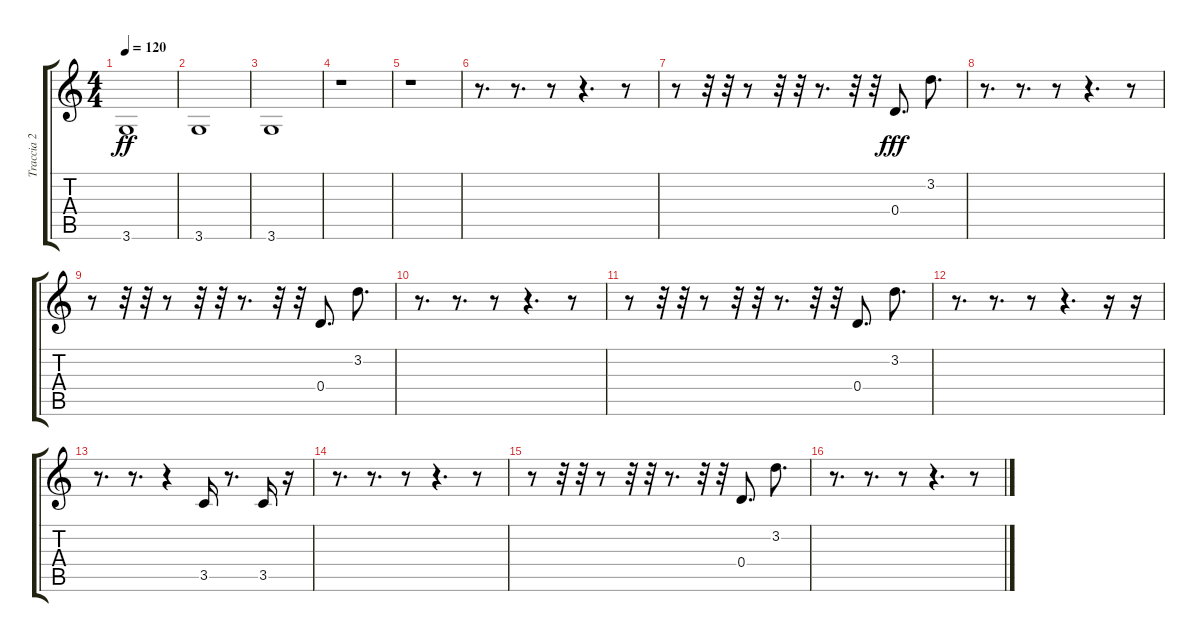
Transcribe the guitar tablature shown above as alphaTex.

\track ("Traccia 2" "Traccia 2") {instrument electricbassfinger}
\staff {score tabs}
\tuning (E4 B3 G3 D3 A2 E2) {hide}
\ts (4 4)
\tempo 120
\clef g2
\ks c
3.6.1{dy ff} |
3.6.1 |
3.6.1 |
r.1 |
r.1 |
r.8{d} r.8{d} r.8 r.4{d} r.8 |
r.8 r.32 r.32 r.8 r.32 r.32 r.8{d} r.32 r.32 0.4.8{d dy fff} 3.2.8{d} |
r.8{d} r.8{d} r.8 r.4{d} r.8 |
r.8 r.32 r.32 r.8 r.32 r.32 r.8{d} r.32 r.32 0.4.8{d} 3.2.8{d} |
r.8{d} r.8{d} r.8 r.4{d} r.8 |
r.8 r.32 r.32 r.8 r.32 r.32 r.8{d} r.32 r.32 0.4.8{d} 3.2.8{d} |
r.8{d} r.8{d} r.8 r.4{d} r.16 r.16 |
r.8{d} r.8{d} r.4 3.5.16 r.8{d} 3.5.16 r.16 |
r.8{d} r.8{d} r.8 r.4{d} r.8 |
r.8 r.32 r.32 r.8 r.32 r.32 r.8{d} r.32 r.32 0.4.8{d} 3.2.8{d} |
r.8{d} r.8{d} r.8 r.4{d} r.8
